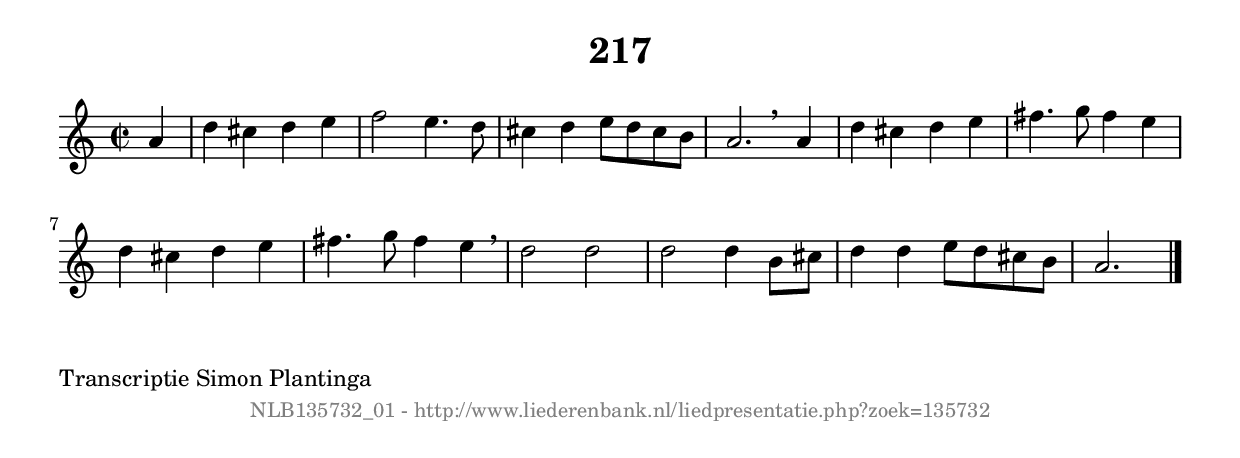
%
% produced by wce2krn 1.64 (7 June 2014)
%
\version"2.16"
#(append! paper-alist '(("long" . (cons (* 210 mm) (* 2000 mm)))))
#(set-default-paper-size "long")
sb = {\breathe}
mBreak = {\breathe }
bBreak = {\breathe }
x = {\once\override NoteHead #'style = #'cross }
gl=\glissando
itime={\override Staff.TimeSignature #'stencil = ##f }
ficta = {\once\set suggestAccidentals = ##t}
fine = {\once\override Score.RehearsalMark #'self-alignment-X = #1 \mark \markup {\italic{Fine}}}
dc = {\once\override Score.RehearsalMark #'self-alignment-X = #1 \mark \markup {\italic{D.C.}}}
dcf = {\once\override Score.RehearsalMark #'self-alignment-X = #1 \mark \markup {\italic{D.C. al Fine}}}
dcc = {\once\override Score.RehearsalMark #'self-alignment-X = #1 \mark \markup {\italic{D.C. al Coda}}}
ds = {\once\override Score.RehearsalMark #'self-alignment-X = #1 \mark \markup {\italic{D.S.}}}
dsf = {\once\override Score.RehearsalMark #'self-alignment-X = #1 \mark \markup {\italic{D.S. al Fine}}}
dsc = {\once\override Score.RehearsalMark #'self-alignment-X = #1 \mark \markup {\italic{D.S. al Coda}}}
pv = {\set Score.repeatCommands = #'((volta "1"))}
sv = {\set Score.repeatCommands = #'((volta "2"))}
tv = {\set Score.repeatCommands = #'((volta "3"))}
qv = {\set Score.repeatCommands = #'((volta "4"))}
xv = {\set Score.repeatCommands = #'((volta #f))}
\header{ tagline = ""
title = "217"
}
\score {{
\key a \minor
\relative g'
{
\set melismaBusyProperties = #'()
\partial 32*8
\time 2/2
\tempo 4=120
\override Score.MetronomeMark #'transparent = ##t
\override Score.RehearsalMark #'break-visibility = #(vector #t #t #f)
a4 | d4 cis4 d4 e4 | f2 e4. d8 | cis4 d4 e8 d8 cis8 b8 | a2. \bar ":|:" \bBreak
a4 | d4 cis4 d4 e4 | fis4. g8 fis4 e4 | d4 cis4 d4 e4 | fis4. g8 fis4 e4 | \mBreak \bar "|"
d2 d2 | d2 d4 b8 cis8 | d4 d4 e8 d8 cis8 b8 | a2. \bar "|."
 }}
 \midi { }
 \layout {
            indent = 0.0\cm
}
}
\markup { \wordwrap-string #" 
Transcriptie Simon Plantinga
"}
\markup { \vspace #0 } \markup { \with-color #grey \fill-line { \center-column { \smaller "NLB135732_01 - http://www.liederenbank.nl/liedpresentatie.php?zoek=135732" } } }
